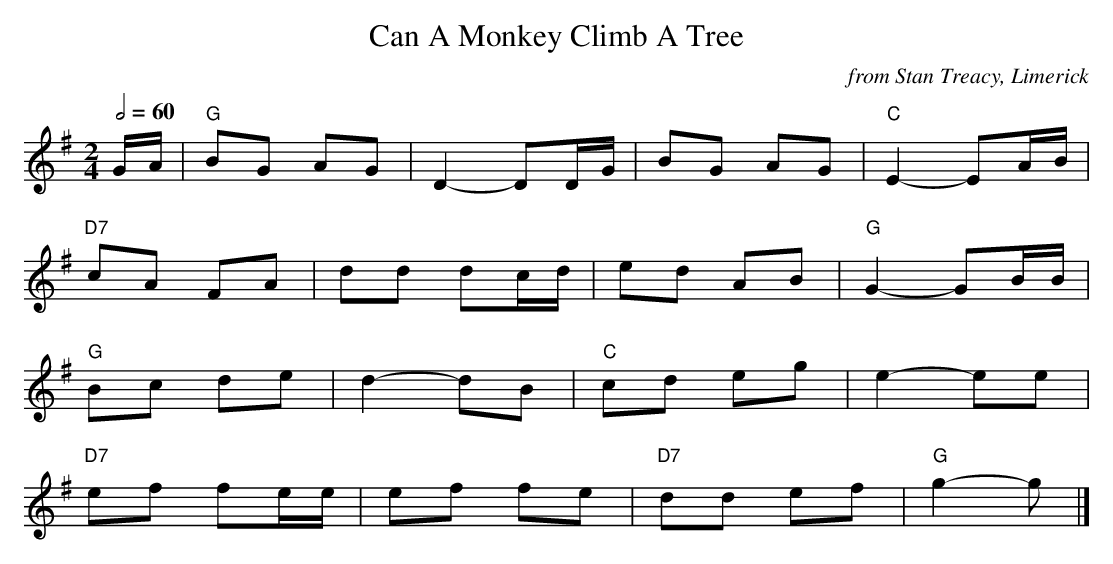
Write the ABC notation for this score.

X:1
T:Can A Monkey Climb A Tree
M:2/4
L:1/8
Q:2/4=60
C:from Stan Treacy, Limerick
K:G
G/A/|"G"BG AG|D2-DD/G/|BG AG|"C"E2-EA/B/|
"D7"cA FA|dd dc/d/|ed AB|"G"G2-GB/B/|
"G"Bc de|d2-dB|"C"cd eg|e2-ee|
"D7"ef fe/e/|ef fe|"D7"dd ef|"G"g2-g|]
